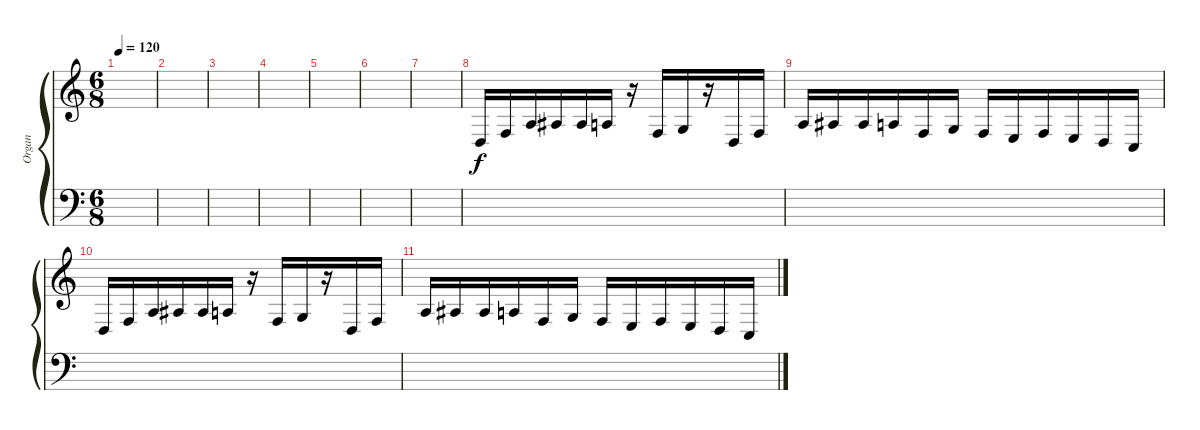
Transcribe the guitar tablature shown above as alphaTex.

\defaultSystemsLayout 4
\bracketExtendMode groupsimilarinstruments
\otherSystemsTrackNameOrientation horizontal
\track ("Organ" "Organ") {instrument drawbarorgan}
\staff {score}
\tuning (E4 B3 G3 D3 A2 E2)
\ts (6 8)
\tempo 120
\clef g2
\scale
0.333333
\ks c
|
\scale
0.333333 |
\scale
0.333333 |
\scale
0.333333 |
\scale
0.333333 |
\scale
0.333333 |
\scale
0.333333 |
\scale
0.333333 5.5.16 3.4.16 2.3.16 3.3{acc #}.16 3.3{acc #}.16 2.3.16 r.16 3.4.16 5.4.16 r.16 5.5.16 3.4.16 |
\scale
0.333333 2.3.16 3.3{acc #}.16 3.3{acc #}.16 2.3.16 3.4.16 5.4.16 3.4.16 2.4.16 3.4.16 2.4.16 5.5.16 3.5.16 |
\scale
0.333333 5.5.16 3.4.16 2.3.16 3.3{acc #}.16 3.3{acc #}.16 2.3.16 r.16 3.4.16 5.4.16 r.16 5.5.16 3.4.16 |
\scale
0.333333 2.3.16 3.3{acc #}.16 3.3{acc #}.16 2.3.16 3.4.16 5.4.16 3.4.16 2.4.16 3.4.16 2.4.16 5.5.16 3.5.16 |
|
|
|
|
\staff {score}
\tuning (E4 B3 G3 D3 A2 E2)
\clef f4
\ottava regular
\simile none
\ks c
|
|
|
|
|
|
|
|
|
|
|
|
|
|
|
